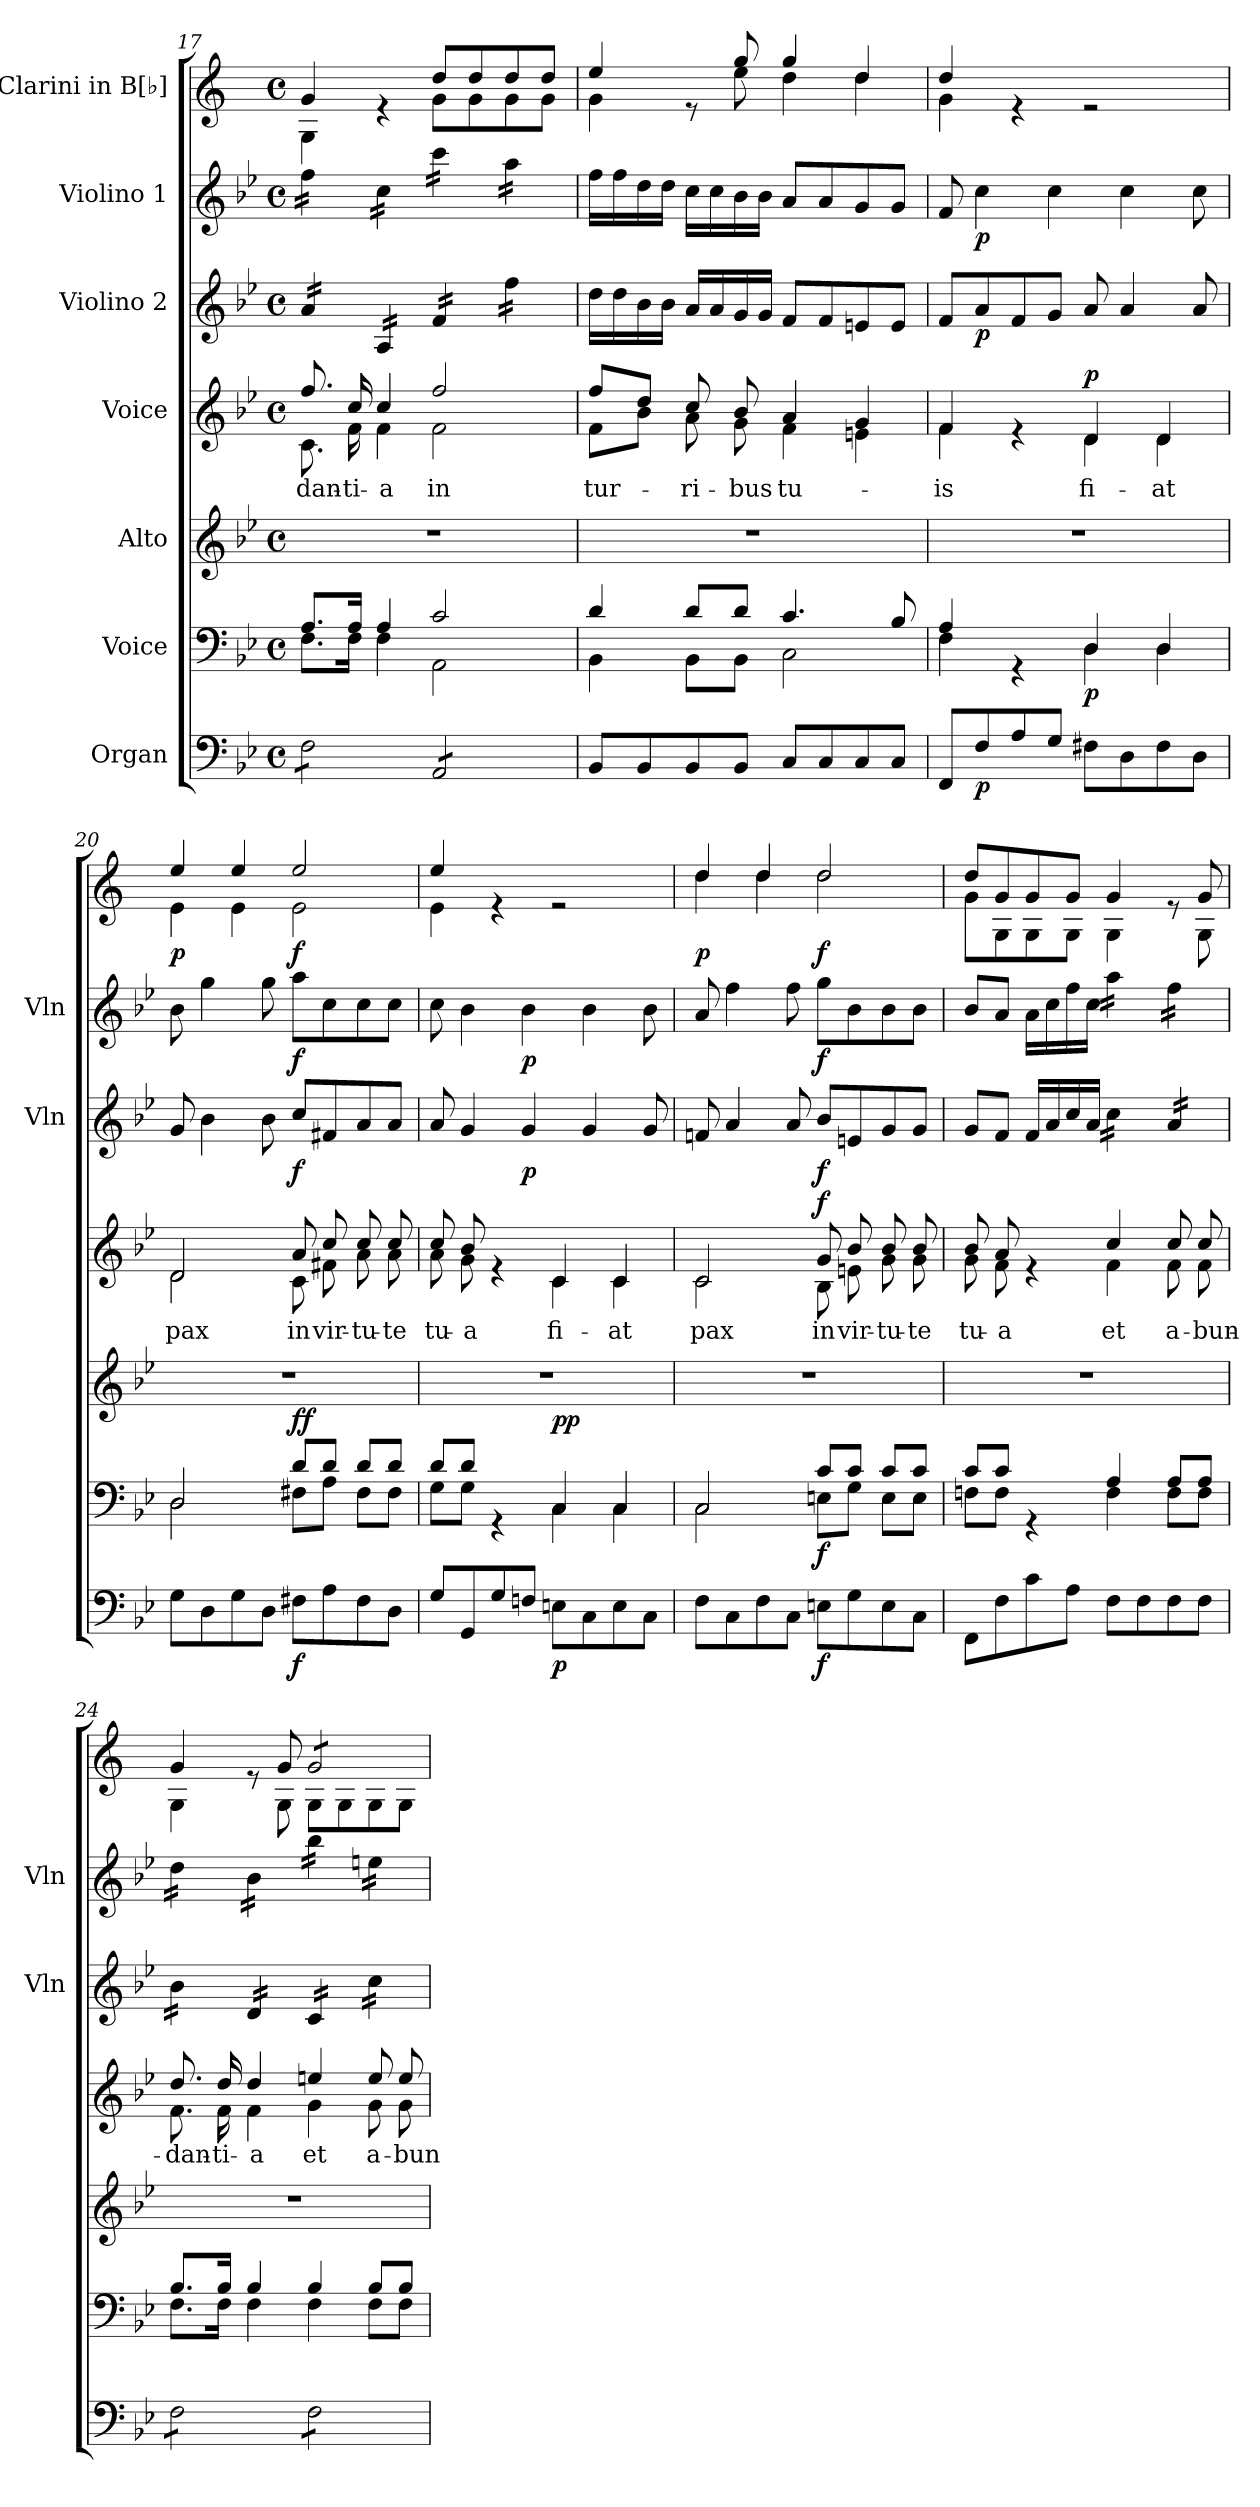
**kern	**dynam	**kern	**dynam	**kern	**kern	**text	**dynam	**kern	**dynam	**kern	**dynam	**kern	**dynam
*part7	*part7	*part6	*part6	*part5	*part4	*part4	*part4	*part3	*part3	*part2	*part2	*part1	*part1
*staff7	*staff7	*staff6	*staff6	*staff5	*staff4	*staff4	*staff4	*staff3	*staff3	*staff2	*staff2	*staff1	*staff1
*I"Organ	*	*I"Voice	*	*I"Alto	*I"Voice	*	*	*I"Violino 2	*	*I"Violino 1	*	*I"Clarini in B[♭]	*
*	*	*	*	*	*	*	*	*I'Vln	*	*I'Vln	*	*	*
*clefF4	*	*clefF4	*	*clefG2	*clefG2	*	*	*clefG2	*	*clefG2	*	*clefG2	*
*	*	*	*	*	*	*	*	*	*	*	*	*ITrd1c2	*
*k[b-e-]	*	*k[b-e-]	*	*k[b-e-]	*k[b-e-]	*	*	*k[b-e-]	*	*k[b-e-]	*	*k[b-e-]	*
*M4/4	*	*M4/4	*	*M4/4	*M4/4	*	*	*M4/4	*	*M4/4	*	*M4/4	*
*met(c)	*	*met(c)	*	*met(c)	*met(c)	*	*	*met(c)	*	*met(c)	*	*met(c)	*
=17	=17	=17	=17	=17	=17	=17	=17	=17	=17	=17	=17	=17	=17
*	*	*^	*	*	*	*	*	*	*	*	*	*	*
!	!	!	!	!	!	!	!LO:LY:b	!	!	!	!	!	!	!
*	*	*	*	*	*	*^	*	*	*	*	*	*	*^	*
*tremolo	*	*	*	*	*	*	*	*	*	*	*	*	*	*	*	*
*	*	*	*	*	*	*	*	*	*	*tremolo	*	*	*	*	*	*
*	*	*	*	*	*	*	*	*	*	*	*	*tremolo	*	*	*	*
8F\L	.	8.A/L	8.F\L	.	1r	8.ff/	8.c\	-dan-	.	16a/LL	.	16ff\LL	.	4f/	4F\	.
.	.	.	.	.	.	.	.	.	.	16a/	.	16ff\	.	.	.	.
8F\	.	.	.	.	.	.	.	.	.	16a/	.	16ff\	.	.	.	.
!	!	!	!	!	!	!	!	!LO:LY:b	!	!	!	!	!	!	!	!
.	.	16A/Jk	16F\Jk	.	.	16cc/	16f\	-ti-	.	16a/JJ	.	16ff\JJ	.	.	.	.
!	!	!	!	!	!	!	!	!LO:LY:b	!	!	!	!	!	!	!	!
8F\	.	4A/	4F\	.	.	4cc/	4f\	-a	.	16A/LL	.	16cc\LL	.	4re	4ryy	.
.	.	.	.	.	.	.	.	.	.	16A/	.	16cc\	.	.	.	.
8F\J	.	.	.	.	.	.	.	.	.	16A/	.	16cc\	.	.	.	.
.	.	.	.	.	.	.	.	.	.	16A/JJ	.	16cc\JJ	.	.	.	.
!	!	!	!	!	!	!	!	!LO:LY:b	!	!	!	!	!	!	!	!
8AA/L	.	2c/	2AA\	.	.	2ff/	2f\	in	.	16f/LL	.	16ccc\LL	.	8cc/L	8f\L	.
.	.	.	.	.	.	.	.	.	.	16f/	.	16ccc\	.	.	.	.
8AA/	.	.	.	.	.	.	.	.	.	16f/	.	16ccc\	.	8cc/	8f\	.
.	.	.	.	.	.	.	.	.	.	16f/JJ	.	16ccc\JJ	.	.	.	.
8AA/	.	.	.	.	.	.	.	.	.	16ff\LL	.	16aa\LL	.	8cc/	8f\	.
.	.	.	.	.	.	.	.	.	.	16ff\	.	16aa\	.	.	.	.
8AA/J	.	.	.	.	.	.	.	.	.	16ff\	.	16aa\	.	8cc/J	8f\J	.
*Xtremolo	*	*	*	*	*	*	*	*	*	*	*	*	*	*	*	*
.	.	.	.	.	.	.	.	.	.	16ff\JJ	.	16aa\JJ	.	.	.	.
*	*	*	*	*	*	*	*	*	*	*	*	*Xtremolo	*	*	*	*
*	*	*	*	*	*	*	*	*	*	*Xtremolo	*	*	*	*	*	*
=18	=18	=18	=18	=18	=18	=18	=18	=18	=18	=18	=18	=18	=18	=18	=18	=18
!	!	!	!	!	!	!	!	!LO:LY:b	!	!	!	!	!	!	!	!
8BB-/L	.	4d/	4BB-\	.	1r	8ff/L	8f\L	tur-	.	16dd\LL	.	16ff\LL	.	4dd/	4f\	.
.	.	.	.	.	.	.	.	.	.	16dd\	.	16ff\	.	.	.	.
8BB-/	.	.	.	.	.	8dd/J	8b-\J	.	.	16b-\	.	16dd\	.	.	.	.
.	.	.	.	.	.	.	.	.	.	16b-\JJ	.	16dd\JJ	.	.	.	.
!	!	!	!	!	!	!	!	!LO:LY:b	!	!	!	!	!	!	!	!
8BB-/	.	8d/L	8BB-\L	.	.	8cc/	8a\	-ri-	.	16a/LL	.	16cc\LL	.	8re	8ryy	.
.	.	.	.	.	.	.	.	.	.	16a/	.	16cc\	.	.	.	.
!	!	!	!	!	!	!	!	!LO:LY:b	!	!	!	!	!	!	!	!
8BB-/J	.	8d/J	8BB-\J	.	.	8b-/	8g\	-bus	.	16g/	.	16b-\	.	8ff/	8dd\	.
.	.	.	.	.	.	.	.	.	.	16g/JJ	.	16b-\JJ	.	.	.	.
!	!	!	!	!	!	!	!	!LO:LY:b	!	!	!	!	!	!	!	!
8C/L	.	4.c/	2C\	.	.	4a/	4f\	tu-	.	8f/L	.	8a/L	.	4ff/	4cc\	.
8C/	.	.	.	.	.	.	.	.	.	8f/	.	8a/	.	.	.	.
8C/	.	.	.	.	.	4g/	4en\	.	.	8en/	.	8g/	.	4cc/	4cc\	.
8C/J	.	8B-/	.	.	.	.	.	.	.	8e/J	.	8g/J	.	.	.	.
!!LO:LB:g=z	!!
=19	=19	=19	=19	=19	=19	=19	=19	=19	=19	=19	=19	=19	=19	=19	=19	=19
!	!	!	!	!	!	!	!	!LO:LY:b	!	!	!	!	!	!	!	!
8FF/L	.	4A/	4F\	.	1r	4f/	4f\	-is	.	8f/L	.	8f/	.	4cc/	4f\	.
!	!LO:DY:b	!	!	!	!	!	!	!	!	!	!LO:DY:b	!	!LO:DY:b	!	!	!
8F/	p	.	.	.	.	.	.	.	.	8a/	p	4cc\	p	.	.	.
8A/	.	4rGG	4ryy	.	.	4re	4ryy	.	.	8f/	.	.	.	4re	2.ryy	.
8G/J	.	.	.	.	.	.	.	.	.	8g/J	.	4cc\	.	.	.	.
!	!	!	!	!LO:DY:b	!	!	!	!LO:LY:b	!LO:DY:b	!	!	!	!	!	!	!
8F#X\L	.	4D/	4D\	p	.	4d/	4d\	fi-	p	8a/	.	.	.	2re	.	.
8D\	.	.	.	.	.	.	.	.	.	4a/	.	4cc\	.	.	.	.
!	!	!	!	!	!	!	!	!LO:LY:b	!	!	!	!	!	!	!	!
8F#\	.	4D/	4D\	.	.	4d/	4d\	-at	.	.	.	.	.	.	.	.
8D\J	.	.	.	.	.	.	.	.	.	8a/	.	8cc\	.	.	.	.
=20	=20	=20	=20	=20	=20	=20	=20	=20	=20	=20	=20	=20	=20	=20	=20	=20
!	!	!	!	!	!	!	!	!LO:LY:b	!	!	!	!	!	!	!	!LO:DY:b
8G\L	.	2D/	2D\	.	1r	2d/	2d\	pax	.	8g/	.	8b-\	.	4dd/	4d\	p
8D\	.	.	.	.	.	.	.	.	.	4b-\	.	4gg\	.	.	.	.
8G\	.	.	.	.	.	.	.	.	.	.	.	.	.	4dd/	4d\	.
8D\J	.	.	.	.	.	.	.	.	.	8b-\	.	8gg\	.	.	.	.
!	!LO:DY:b	!	!	!LO:DY:a	!	!	!	!LO:LY:b	!	!	!	!	!	!	!	!
!	!	!	!	!LO:DY:n=1:b	!	!	!	!	!	!	!LO:DY:b	!	!LO:DY:b	!	!	!LO:DY:b
8F#X\L	f	8d/L	8F#X\L	f f	.	8a/	8c\	in	.	8cc/L	f	8aa\L	f	2dd/	2d\	f
!	!	!	!	!	!	!	!	!LO:LY:b	!	!	!	!	!	!	!	!
8A\	.	8d/J	8A\J	.	.	8cc/	8f#X\	vir-	.	8f#X/	.	8cc\	.	.	.	.
!	!	!	!	!	!	!	!	!LO:LY:b	!	!	!	!	!	!	!	!
8F#\	.	8d/L	8F#\L	.	.	8cc/	8a\	-tu-	.	8a/	.	8cc\	.	.	.	.
!	!	!	!	!	!	!	!	!LO:LY:b	!	!	!	!	!	!	!	!
8D\J	.	8d/J	8F#\J	.	.	8cc/	8a\	-te	.	8a/J	.	8cc\J	.	.	.	.
=21	=21	=21	=21	=21	=21	=21	=21	=21	=21	=21	=21	=21	=21	=21	=21	=21
!	!	!	!	!	!	!	!	!LO:LY:b	!	!	!	!	!	!	!	!
8G/L	.	8d/L	8G\L	.	1r	8cc/	8a\	tu-	.	8a/	.	8cc\	.	4dd/	4d\	.
!	!	!	!	!	!	!	!	!LO:LY:b	!	!	!	!	!	!	!	!
8GG/	.	8d/J	8G\J	.	.	8b-/	8g\	-a	.	4g/	.	4b-\	.	.	.	.
8G/	.	4rGG	4ryy	.	.	4re	4ryy	.	.	.	.	.	.	4re	2.ryy	.
!	!	!	!	!	!	!	!	!	!	!	!LO:DY:b	!	!LO:DY:b	!	!	!
8Fn/J	.	.	.	.	.	.	.	.	.	4g/	p	4b-\	p	.	.	.
!	!LO:DY:b	!	!	!LO:DY:a	!	!	!	!LO:LY:b	!	!	!	!	!	!	!	!
!	!	!	!	!LO:DY:n=1:b	!	!	!	!	!	!	!	!	!	!	!	!
8En\L	p	4C/	4C\	p p	.	4c/	4c\	fi-	.	.	.	.	.	2re	.	.
8C\	.	.	.	.	.	.	.	.	.	4g/	.	4b-\	.	.	.	.
!	!	!	!	!	!	!	!	!LO:LY:b	!	!	!	!	!	!	!	!
8E\	.	4C/	4C\	.	.	4c/	4c\	-at	.	.	.	.	.	.	.	.
8C\J	.	.	.	.	.	.	.	.	.	8g/	.	8b-\	.	.	.	.
=22	=22	=22	=22	=22	=22	=22	=22	=22	=22	=22	=22	=22	=22	=22	=22	=22
!	!	!	!	!	!	!	!	!LO:LY:b	!	!	!	!	!	!	!	!LO:DY:b
8F\L	.	2C/	2C\	.	1r	2c/	2c\	pax	.	8fn/	.	8a/	.	4cc/	4cc\	p
8C\	.	.	.	.	.	.	.	.	.	4a/	.	4ff\	.	.	.	.
8F\	.	.	.	.	.	.	.	.	.	.	.	.	.	4cc/	4cc\	.
8C\J	.	.	.	.	.	.	.	.	.	8a/	.	8ff\	.	.	.	.
!	!LO:DY:b	!	!	!LO:DY:b	!	!	!	!LO:LY:b	!LO:DY:b	!	!LO:DY:b	!	!LO:DY:b	!	!	!LO:DY:b
8En\L	f	8c/L	8En\L	f	.	8g/	8B-\	in	f	8b-/L	f	8gg\L	f	2cc/	2cc\	f
!	!	!	!	!	!	!	!	!LO:LY:b	!	!	!	!	!	!	!	!
8G\	.	8c/J	8G\J	.	.	8b-/	8en\	vir-	.	8en/	.	8b-\	.	.	.	.
!	!	!	!	!	!	!	!	!LO:LY:b	!	!	!	!	!	!	!	!
8E\	.	8c/L	8E\L	.	.	8b-/	8g\	-tu-	.	8g/	.	8b-\	.	.	.	.
!	!	!	!	!	!	!	!	!LO:LY:b	!	!	!	!	!	!	!	!
8C\J	.	8c/J	8E\J	.	.	8b-/	8g\	-te	.	8g/J	.	8b-\J	.	.	.	.
!!LO:PB:g=z	!!
=23	=23	=23	=23	=23	=23	=23	=23	=23	=23	=23	=23	=23	=23	=23	=23	=23
!	!	!	!	!	!	!	!	!LO:LY:b	!	!	!	!	!	!	!	!
8FF\L	.	8c/L	8Fn\L	.	1r	8b-/	8g\	tu-	.	8g/L	.	8b-/L	.	8cc/L	8f\L	.
!	!	!	!	!	!	!	!	!LO:LY:b	!	!	!	!	!	!	!	!
8F\	.	8c/J	8F\J	.	.	8a/	8f\	-a	.	8f/J	.	8a/J	.	8f/	8F\	.
8c\	.	4rGG	4ryy	.	.	4re	4ryy	.	.	16f/LL	.	16a\LL	.	8f/	8F\	.
.	.	.	.	.	.	.	.	.	.	16a/	.	16cc\	.	.	.	.
8A\J	.	.	.	.	.	.	.	.	.	16cc/	.	16ff\	.	8f/J	8F\J	.
.	.	.	.	.	.	.	.	.	.	16a/JJ	.	16cc\JJ	.	.	.	.
!	!	!	!	!	!	!	!	!LO:LY:b	!	!	!	!	!	!	!	!
*	*	*	*	*	*	*	*	*	*	*tremolo	*	*	*	*	*	*
*	*	*	*	*	*	*	*	*	*	*	*	*tremolo	*	*	*	*
8F\L	.	4A/	4F\	.	.	4cc/	4f\	et	.	16cc\LL	.	16aa\LL	.	4f/	4F\	.
.	.	.	.	.	.	.	.	.	.	16cc\	.	16aa\	.	.	.	.
8F\	.	.	.	.	.	.	.	.	.	16cc\	.	16aa\	.	.	.	.
.	.	.	.	.	.	.	.	.	.	16cc\JJ	.	16aa\JJ	.	.	.	.
!	!	!	!	!	!	!	!	!LO:LY:b	!	!	!	!	!	!	!	!
8F\	.	8A/L	8F\L	.	.	8cc/	8f\	a-	.	16a/LL	.	16ff\LL	.	8re	8ryy	.
.	.	.	.	.	.	.	.	.	.	16a/	.	16ff\	.	.	.	.
!	!	!	!	!	!	!	!	!LO:LY:b	!	!	!	!	!	!	!	!
8F\J	.	8A/J	8F\J	.	.	8cc/	8f\	-bun-	.	16a/	.	16ff\	.	8f/	8F\	.
.	.	.	.	.	.	.	.	.	.	16a/JJ	.	16ff\JJ	.	.	.	.
=24	=24	=24	=24	=24	=24	=24	=24	=24	=24	=24	=24	=24	=24	=24	=24	=24
!	!	!	!	!	!	!	!	!LO:LY:b	!	!	!	!	!	!	!	!
*tremolo	*	*	*	*	*	*	*	*	*	*	*	*	*	*	*	*
8F\L	.	8.B-/L	8.F\L	.	1r	8.dd/	8.f\	-dan-	.	16b-\LL	.	16dd\LL	.	4f/	4F\	.
.	.	.	.	.	.	.	.	.	.	16b-\	.	16dd\	.	.	.	.
8F\	.	.	.	.	.	.	.	.	.	16b-\	.	16dd\	.	.	.	.
!	!	!	!	!	!	!	!	!LO:LY:b	!	!	!	!	!	!	!	!
.	.	16B-/Jk	16F\Jk	.	.	16dd/	16f\	-ti-	.	16b-\JJ	.	16dd\JJ	.	.	.	.
!	!	!	!	!	!	!	!	!LO:LY:b	!	!	!	!	!	!	!	!
8F\	.	4B-/	4F\	.	.	4dd/	4f\	-a	.	16d/LL	.	16b-\LL	.	8re	8ryy	.
.	.	.	.	.	.	.	.	.	.	16d/	.	16b-\	.	.	.	.
8F\J	.	.	.	.	.	.	.	.	.	16d/	.	16b-\	.	8f/	8F\	.
.	.	.	.	.	.	.	.	.	.	16d/JJ	.	16b-\JJ	.	.	.	.
!	!	!	!	!	!	!	!	!LO:LY:b	!	!	!	!	!	!	!	!
*	*	*	*	*	*	*	*	*	*	*	*	*	*	*tremolo	*	*
8F\L	.	4B-/	4F\	.	.	4een/	4g\	et	.	16c/LL	.	16bb-\LL	.	8f/L	8F\L	.
.	.	.	.	.	.	.	.	.	.	16c/	.	16bb-\	.	.	.	.
8F\	.	.	.	.	.	.	.	.	.	16c/	.	16bb-\	.	8f/	8F\	.
.	.	.	.	.	.	.	.	.	.	16c/JJ	.	16bb-\JJ	.	.	.	.
!	!	!	!	!	!	!	!	!LO:LY:b	!	!	!	!	!	!	!	!
8F\	.	8B-/L	8F\L	.	.	8ee/	8g\	a-	.	16cc\LL	.	16een\LL	.	8f/	8F\	.
.	.	.	.	.	.	.	.	.	.	16cc\	.	16een\	.	.	.	.
!	!	!	!	!	!	!	!	!LO:LY:b	!	!	!	!	!	!	!	!
8F\J	.	8B-/J	8F\J	.	.	8ee/	8g\	-bun	.	16cc\	.	16een\	.	8f/J	8F\J	.
*	*	*	*	*	*	*	*	*	*	*	*	*	*	*Xtremolo	*	*
*Xtremolo	*	*	*	*	*	*	*	*	*	*	*	*	*	*	*	*
.	.	.	.	.	.	.	.	.	.	16cc\JJ	.	16een\JJ	.	.	.	.
*	*	*	*	*	*	*	*	*	*	*	*	*Xtremolo	*	*	*	*
*	*	*	*	*	*	*	*	*	*	*Xtremolo	*	*	*	*	*	*
*	*	*v	*v	*	*	*v	*v	*	*	*	*	*	*	*v	*v	*
=	=	=	=	=	=	=	=	=	=	=	=	=	=
*-	*-	*-	*-	*-	*-	*-	*-	*-	*-	*-	*-	*-	*-
